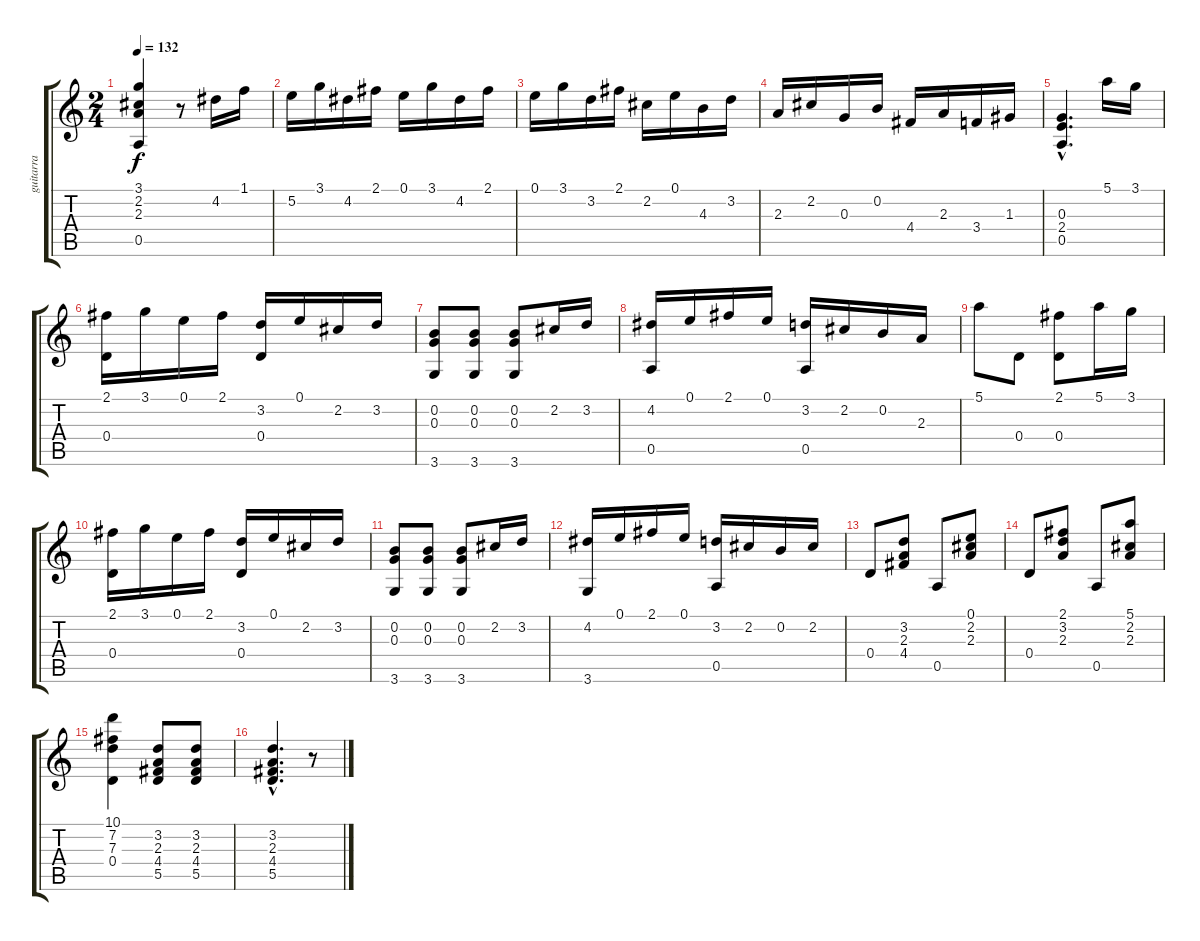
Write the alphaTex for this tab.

\track ("guitarra       " "guitarra  ") {instrument acousticguitarnylon}
\staff {score tabs}
\tuning (E4 B3 G3 D3 A2 E2) {hide}
\ts (2 4)
\tempo 132
\clef g2
\ks c
(3.1 2.2 2.3 0.5).4{dy f} r.8 4.2.16 1.1.16 |
5.2.16 3.1.16 4.2.16 2.1.16 0.1.16 3.1.16 4.2.16 2.1.16 |
0.1.16 3.1.16 3.2.16 2.1.16 2.2.16 0.1.16 4.3.16 3.2.16 |
2.3.16 2.2.16 0.3.16 0.2.16 4.4.16 2.3.16 3.4.16 1.3.16 |
(0.3{hac} 2.4{hac} 0.5{hac}).4{d} 5.1.16 3.1.16 |
(2.1 0.4).16 3.1.16 0.1.16 2.1.16 (3.2 0.4).16 0.1.16 2.2.16 3.2.16 |
(0.2 0.3 3.6).8 (0.2 0.3 3.6).8 (0.2 0.3 3.6).8 2.2.16 3.2.16 |
(4.2 0.5).16 0.1.16 2.1.16 0.1.16 (3.2 0.5).16 2.2.16 0.2.16 2.3.16 |
5.1.8 0.4.8 (2.1 0.4).8 5.1.16 3.1.16 |
(2.1 0.4).16 3.1.16 0.1.16 2.1.16 (3.2 0.4).16 0.1.16 2.2.16 3.2.16 |
(0.2 0.3 3.6).8 (0.2 0.3 3.6).8 (0.2 0.3 3.6).8 2.2.16 3.2.16 |
(4.2 3.6).16 0.1.16 2.1.16 0.1.16 (3.2 0.5).16 2.2.16 0.2.16 2.2.16 |
0.4.8 (3.2 2.3 4.4).8 0.5.8 (0.1 2.2 2.3).8 |
0.4.8 (2.1 3.2 2.3).8 0.5.8 (5.1 2.2 2.3).8 |
(10.1 7.2 7.3 0.4).4 (3.2 2.3 4.4 5.5).8 (3.2 2.3 4.4 5.5).8 |
(3.2{hac} 2.3{hac} 4.4{hac} 5.5{hac}).4{d} r.8
